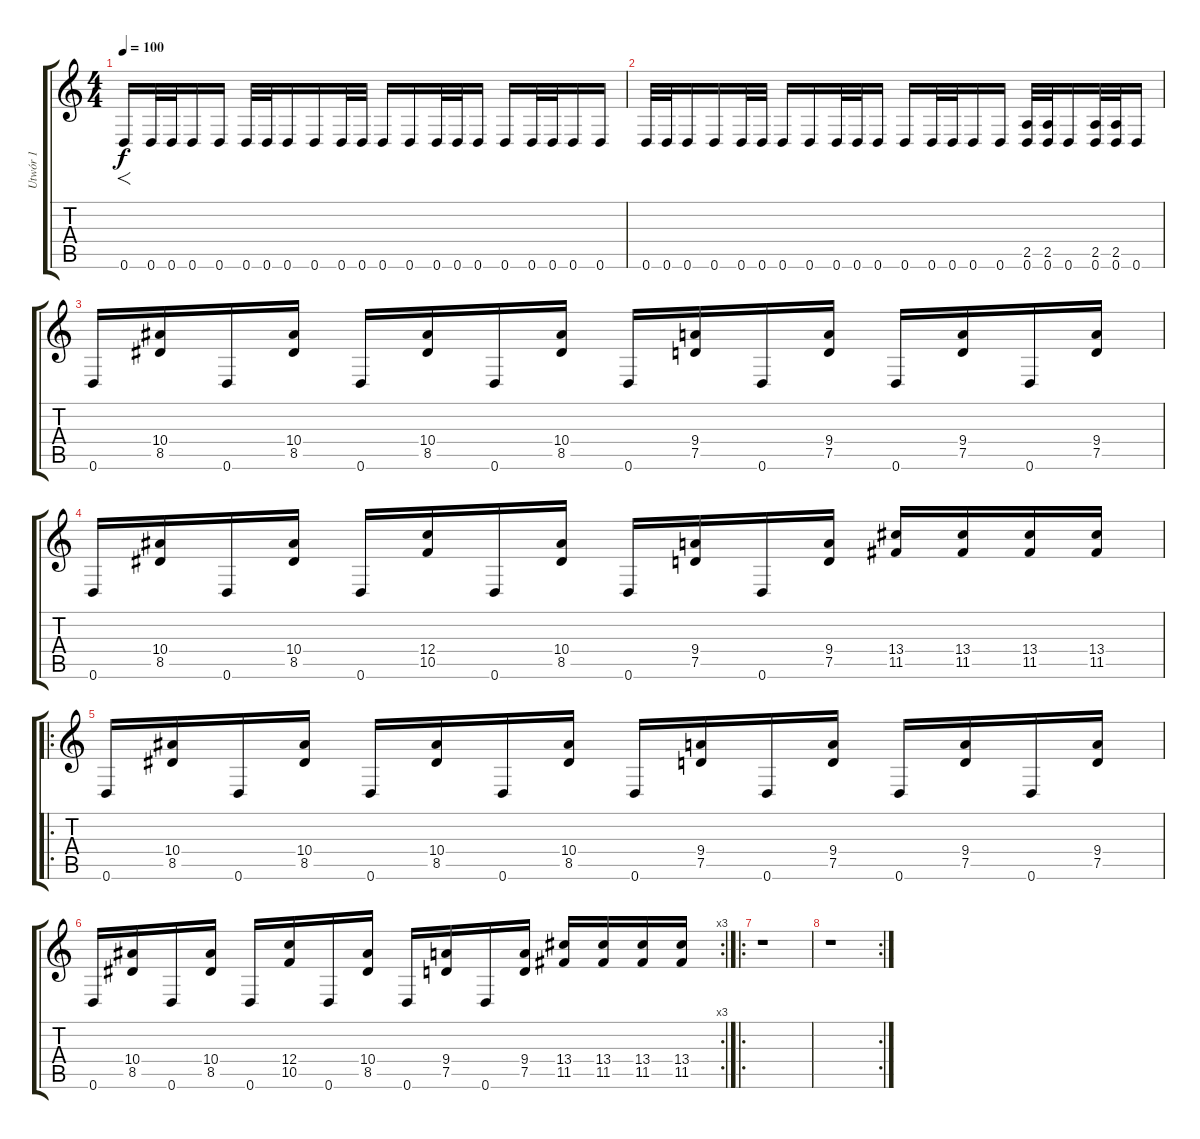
\track ("Utwór 1" "Utwór 1") {instrument distortionguitar}
\staff {score tabs}
\tuning (D4 A3 F3 C3 G2 D2) {hide}
\ts (4 4)
\tempo 100
\clef g2
\ks c
0.6.16{f dy f volume 5} 0.6.32 0.6.32 0.6.16{volume 6} 0.6.16 0.6.32{volume 7} 0.6.32 0.6.16 0.6.16{volume 8} 0.6.32 0.6.32 0.6.16{volume 9} 0.6.16 0.6.32{volume 10} 0.6.32 0.6.16 0.6.16{volume 12} 0.6.32 0.6.32 0.6.16{volume 14} 0.6.16 |
0.6.32 0.6.32 0.6.16 0.6.16 0.6.32 0.6.32 0.6.16 0.6.16 0.6.32 0.6.32 0.6.16 0.6.16 0.6.32 0.6.32 0.6.16 0.6.16 (2.5 0.6).32 (2.5 0.6).32 0.6.16 (2.5 0.6).32 (2.5 0.6).32 0.6.16 |
0.6.16 (10.4 8.5).16 0.6.16 (10.4 8.5).16 0.6.16 (10.4 8.5).16 0.6.16 (10.4 8.5).16 0.6.16 (9.4 7.5).16 0.6.16 (9.4 7.5).16 0.6.16 (9.4 7.5).16 0.6.16 (9.4 7.5).16 |
0.6.16 (10.4 8.5).16 0.6.16 (10.4 8.5).16 0.6.16 (12.4 10.5).16 0.6.16 (10.4 8.5).16 0.6.16 (9.4 7.5).16 0.6.16 (9.4 7.5).16 (13.4 11.5).16 (13.4 11.5).16 (13.4 11.5).16 (13.4 11.5).16 |
\ro
0.6.16 (10.4 8.5).16 0.6.16 (10.4 8.5).16 0.6.16 (10.4 8.5).16 0.6.16 (10.4 8.5).16 0.6.16 (9.4 7.5).16 0.6.16 (9.4 7.5).16 0.6.16 (9.4 7.5).16 0.6.16 (9.4 7.5).16 |
\rc 3
0.6.16 (10.4 8.5).16 0.6.16 (10.4 8.5).16 0.6.16 (12.4 10.5).16 0.6.16 (10.4 8.5).16 0.6.16 (9.4 7.5).16 0.6.16 (9.4 7.5).16 (13.4 11.5).16 (13.4 11.5).16 (13.4 11.5).16 (13.4 11.5).16 |
\ro
r.1 |
\rc 2
r.1
